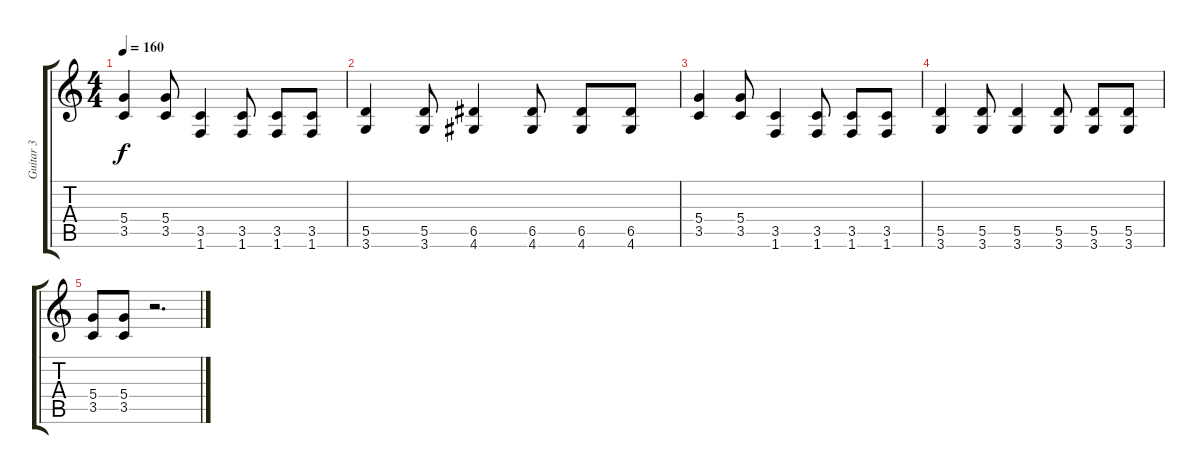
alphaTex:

\track ("Guitar 3" "Guitar 3") {instrument distortionguitar}
\staff {score tabs}
\tuning (E4 B3 G3 D3 A2 E2) {hide}
\ts (4 4)
\tempo 160
\clef g2
\ks c
(5.4 3.5).4{dy f} (5.4 3.5).8 (3.5 1.6).4 (3.5 1.6).8 (3.5 1.6).8 (3.5 1.6).8 |
(5.5 3.6).4 (5.5 3.6).8 (6.5 4.6).4 (6.5 4.6).8 (6.5 4.6).8 (6.5 4.6).8 |
(5.4 3.5).4 (5.4 3.5).8 (3.5 1.6).4 (3.5 1.6).8 (3.5 1.6).8 (3.5 1.6).8 |
(5.5 3.6).4 (5.5 3.6).8 (5.5 3.6).4 (5.5 3.6).8 (5.5 3.6).8 (5.5 3.6).8 |
(5.4 3.5).8 (5.4 3.5).8 r.2{d}
